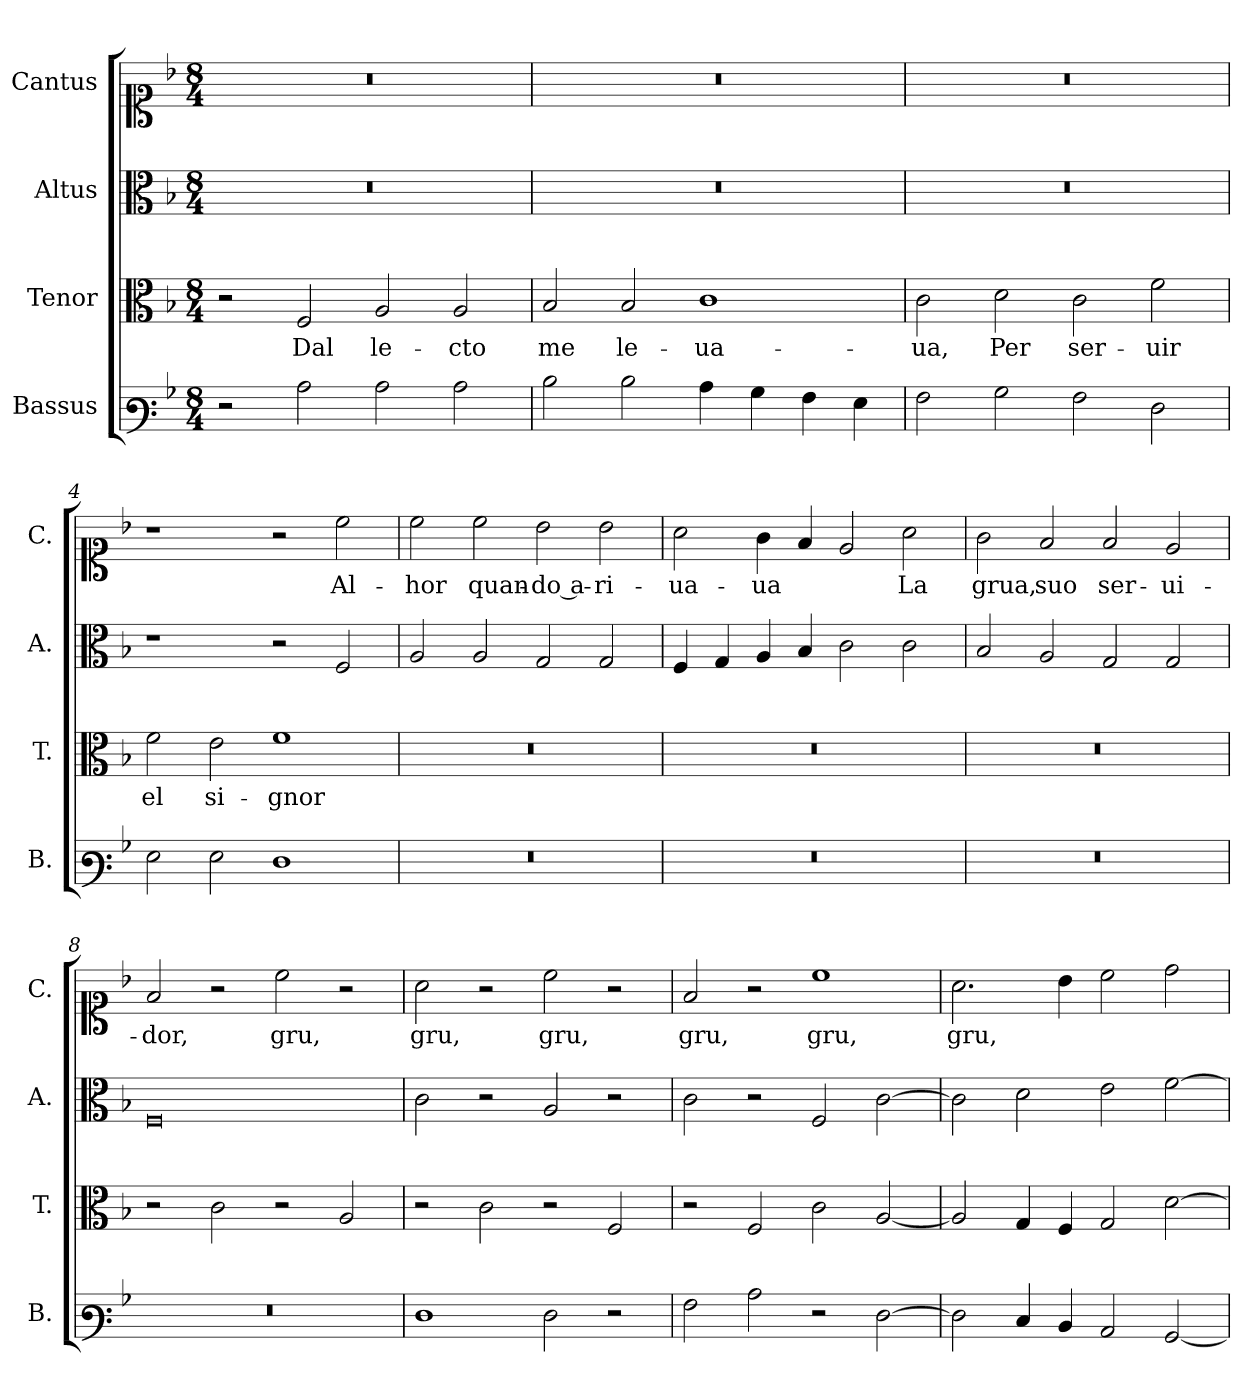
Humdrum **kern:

**kern	**kern	**text	**kern	**kern	**text
*part4	*part3	*part3	*part2	*part1	*part1
*staff4	*staff3	*staff3	*staff2	*staff1	*staff1
*I"Bassus	*I"Tenor	*	*I"Altus	*I"Cantus	*
*I'B.	*I'T.	*	*I'A.	*I'C.	*
*clefF3	*clefC3	*	*clefC3	*clefC1	*
*k[b-]	*k[b-]	*	*k[b-]	*k[b-]	*
*M8/4	*M8/4	*	*M8/4	*M8/4	*
=1	=1	=1	=1	=1	=1
2r	2r	.	0r	0r	.
!	!	!LO:LY:b	!	!	!
2c\	2F/	Dal	.	.	.
!	!	!LO:LY:b	!	!	!
2c\	2A/	le-	.	.	.
!	!	!LO:LY:b	!	!	!
2c\	2A/	-cto	.	.	.
=2	=2	=2	=2	=2	=2
!	!	!LO:LY:b	!	!	!
2d\	2B-/	me	0r	0r	.
!	!	!LO:LY:b	!	!	!
2d\	2B-/	le-	.	.	.
!	!	!LO:LY:b	!	!	!
4c\	1c	-ua-	.	.	.
4B-\	.	.	.	.	.
4A\	.	.	.	.	.
4G\	.	.	.	.	.
=3	=3	=3	=3	=3	=3
!	!	!LO:LY:b	!	!	!
2A\	2c\	-ua,	0r	0r	.
!	!	!LO:LY:b	!	!	!
2B-\	2d\	Per	.	.	.
!	!	!LO:LY:b	!	!	!
2A\	2c\	ser-	.	.	.
!	!	!LO:LY:b	!	!	!
2F\	2f\	-uir	.	.	.
=4	=4	=4	=4	=4	=4
!	!	!LO:LY:b	!	!	!
2G\	2f\	el	1r	1r	.
!	!	!LO:LY:b	!	!	!
2G\	2e\	si-	.	.	.
!	!	!LO:LY:b	!	!	!
1F	1f	-gnor	2r	2r	.
!	!	!	!	!	!LO:LY:b
.	.	.	2F/	2cc\	Al-
=5	=5	=5	=5	=5	=5
!	!	!	!	!	!LO:LY:b
0r	0r	.	2A/	2cc\	-hor
!	!	!	!	!	!LO:LY:b
.	.	.	2A/	2cc\	quan-
!	!	!	!	!	!LO:LY:b
.	.	.	2G/	2b-\	-do a-
!	!	!	!	!	!LO:LY:b
.	.	.	2G/	2b-\	-ri-
!!LO:LB:g=z
=6	=6	=6	=6	=6	=6
!	!	!	!	!	!LO:LY:b
0r	0r	.	4F/	2a\	-ua-
.	.	.	4G/	.	.
!	!	!	!	!	!LO:LY:b
.	.	.	4A/	4g\	-ua
.	.	.	4B-/	4f/	.
.	.	.	2c\	2e/	.
!	!	!	!	!	!LO:LY:b
.	.	.	2c\	2a\	La
=7	=7	=7	=7	=7	=7
!	!	!	!	!	!LO:LY:b
0r	0r	.	2B-/	2g\	grua,
!	!	!	!	!	!LO:LY:b
.	.	.	2A/	2f/	suo
!	!	!	!	!	!LO:LY:b
.	.	.	2G/	2f/	ser-
!	!	!	!	!	!LO:LY:b
.	.	.	2G/	2e/	-ui-
=8	=8	=8	=8	=8	=8
!	!	!	!	!	!LO:LY:b
0r	2r	.	0F	2f/	-dor,
.	2c\	.	.	2r	.
!	!	!	!	!	!LO:LY:b
.	2r	.	.	2cc\	gru,
.	2A/	.	.	2r	.
=9	=9	=9	=9	=9	=9
!	!	!	!	!	!LO:LY:b
1F	2r	.	2c\	2a\	gru,
.	2c\	.	2r	2r	.
!	!	!	!	!	!LO:LY:b
2F\	2r	.	2A/	2cc\	gru,
2r	2F/	.	2r	2r	.
=10	=10	=10	=10	=10	=10
!	!	!	!	!	!LO:LY:b
2A\	2r	.	2c\	2f/	gru,
2c\	2F/	.	2r	2r	.
!	!	!	!	!	!LO:LY:b
2r	2c\	.	2F/	1cc	gru,
[2F\	[2A/	.	[2c\	.	.
=11	=11	=11	=11	=11	=11
!	!	!	!	!	!LO:LY:b
2F\]	2A/]	.	2c\]	2.a\	-gru,
4E/	4G/	.	2d\	.	.
4D/	4F/	.	.	4b-\	.
2C/	2G/	.	2e\	2cc\	.
[2BB-/	[2d\	.	[2f\	2dd\	.
=	=	=	=	=	=
*-	*-	*-	*-	*-	*-
